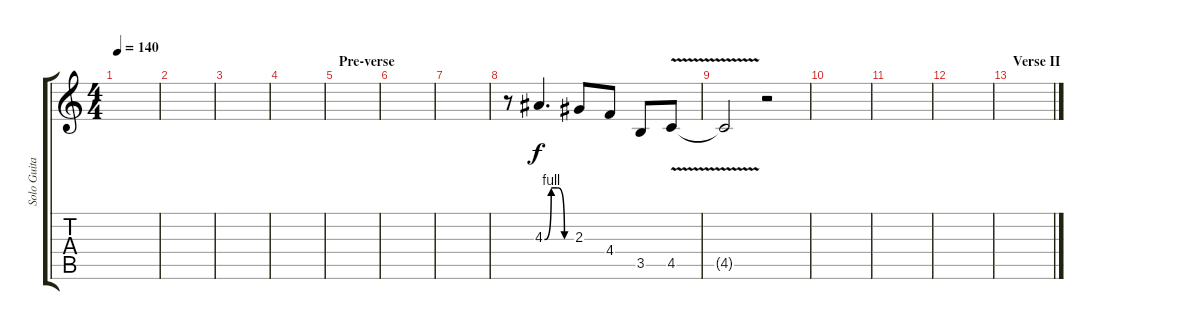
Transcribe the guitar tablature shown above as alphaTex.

\track ("Solo Guitar" "Solo Guita") {instrument distortionguitar}
\staff {score tabs}
\tuning (Eb4 Bb3 Gb3 Db3 Ab2 Eb2) {hide}
\ts (4 4)
\tempo 140
\clef g2
\ks c
|
|
|
|
\section ("" "Pre-verse")
|
|
|
r.8 4.3{be (custom 0 0 15 4 30 4 45 0 60 0)}.4{d instrument guitarharmonics} 2.3.8 4.4.8 3.5.8 4.5{v}.8 |
4.5{t}.2{volume 16 instrument distortionguitar} r.2 |
|
|
|
\section ("" "Verse II")
